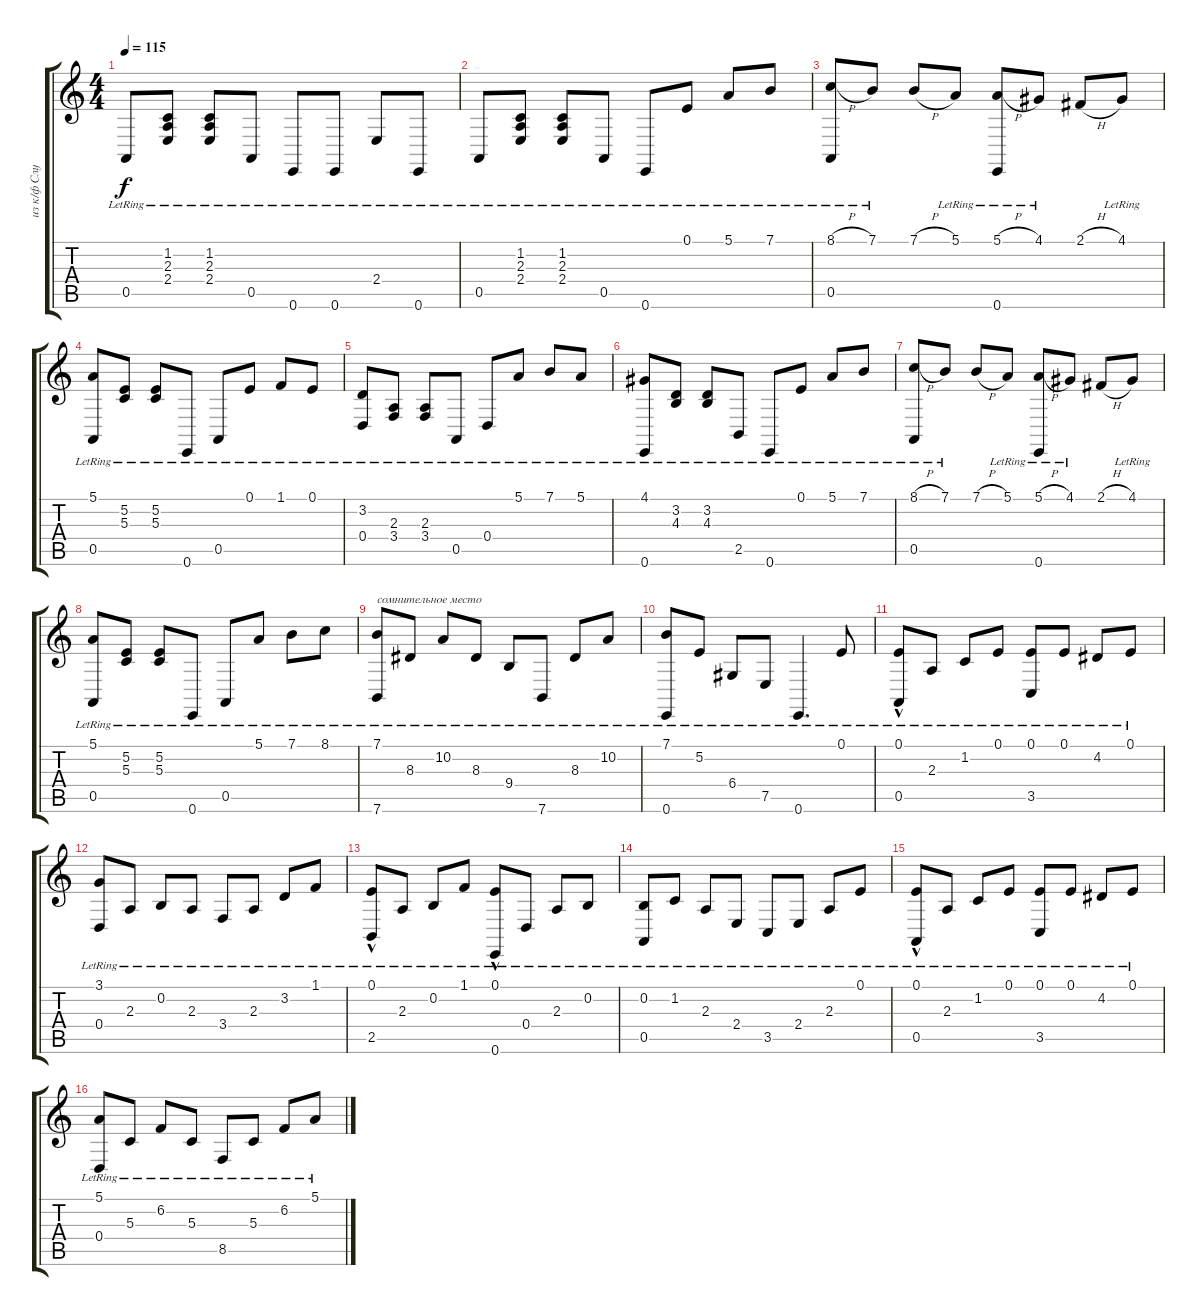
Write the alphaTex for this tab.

\track ("из к/ф Служебный роман" "из к/ф Слу") {instrument acousticgrandpiano}
\staff {score tabs}
\tuning (E4 B3 G3 D3 A2 E2) {hide}
\ts (4 4)
\tempo 115
\clef g2
\ks c
0.5{lr}.8{dy f instrument acousticgrandpiano} (1.2{lr} 2.3{lr} 2.4{lr}).8 (1.2{lr} 2.3{lr} 2.4{lr}).8 0.5{lr}.8 0.6{lr}.8 0.6{lr}.8 2.4{lr}.8 0.6{lr}.8 |
0.5{lr}.8 (1.2{lr} 2.3{lr} 2.4{lr}).8 (1.2{lr} 2.3{lr} 2.4{lr}).8 0.5{lr}.8 0.6{lr}.8 0.1{lr}.8 5.1{lr}.8 7.1{lr}.8 |
(8.1{h} 0.5{lr}).8 7.1{lr}.8 7.1{h}.8 5.1{lr}.8 (5.1{h} 0.6{lr}).8 4.1{lr}.8 2.1{h}.8 4.1{lr}.8 |
(5.1{lr} 0.5{lr}).8 (5.2{lr} 5.3{lr}).8 (5.2{lr} 5.3{lr}).8 0.6{lr}.8 0.5{lr}.8 0.1{lr}.8 1.1{lr}.8 0.1{lr}.8 |
(3.2{lr} 0.4{lr}).8 (2.3{lr} 3.4{lr}).8 (2.3{lr} 3.4{lr}).8 0.5{lr}.8 0.4{lr}.8 5.1{lr}.8 7.1{lr}.8 5.1{lr}.8 |
(4.1{lr} 0.6{lr}).8 (3.2{lr} 4.3{lr}).8 (3.2{lr} 4.3{lr}).8 2.5{lr}.8 0.6{lr}.8 0.1{lr}.8 5.1{lr}.8 7.1{lr}.8 |
(8.1{h} 0.5{lr}).8 7.1{lr}.8 7.1{h}.8 5.1{lr}.8 (5.1{h} 0.6{lr}).8 4.1{lr}.8 2.1{h}.8 4.1{lr}.8 |
(5.1{lr} 0.5{lr}).8 (5.2{lr} 5.3{lr}).8 (5.2{lr} 5.3{lr}).8 0.6{lr}.8 0.5{lr}.8 5.1{lr}.8 7.1{lr}.8 8.1{lr}.8 |
(7.1{lr} 7.6{lr}).8{txt "сомнительное место"} 8.3{lr}.8 10.2{lr}.8 8.3{lr}.8 9.4{lr}.8 7.6{lr}.8 8.3{lr}.8 10.2{lr}.8 |
(7.1{lr} 0.6{lr}).8 5.2{lr}.8 6.4{lr}.8 7.5{lr}.8 0.6{lr}.4{d} 0.1{lr}.8 |
(0.1{hac lr} 0.5{lr}).8 2.3{lr}.8 1.2{lr}.8 0.1{lr}.8 (0.1{lr} 3.5{lr}).8 0.1{lr}.8 4.2{lr}.8 0.1{lr}.8 |
(3.1{lr} 0.4{lr}).8 2.3{lr}.8 0.2{lr}.8 2.3{lr}.8 3.4{lr}.8 2.3{lr}.8 3.2{lr}.8 1.1{lr}.8 |
(0.1{hac lr} 2.5{lr}).8 2.3{lr}.8 0.2{lr}.8 1.1{lr}.8 (0.1{hac lr} 0.6{lr}).8 0.4{lr}.8 2.3{lr}.8 0.2{lr}.8 |
(0.2{lr} 0.5{lr}).8 1.2{lr}.8 2.3{lr}.8 2.4{lr}.8 3.5{lr}.8 2.4{lr}.8 2.3{lr}.8 0.1{lr}.8 |
(0.1{hac lr} 0.5{lr}).8 2.3{lr}.8 1.2{lr}.8 0.1{lr}.8 (0.1{lr} 3.5{lr}).8 0.1{lr}.8 4.2{lr}.8 0.1{lr}.8 |
(5.1{lr} 0.4{lr}).8 5.3{lr}.8 6.2{lr}.8 5.3{lr}.8 8.5{lr}.8 5.3{lr}.8 6.2{lr}.8 5.1{lr}.8
